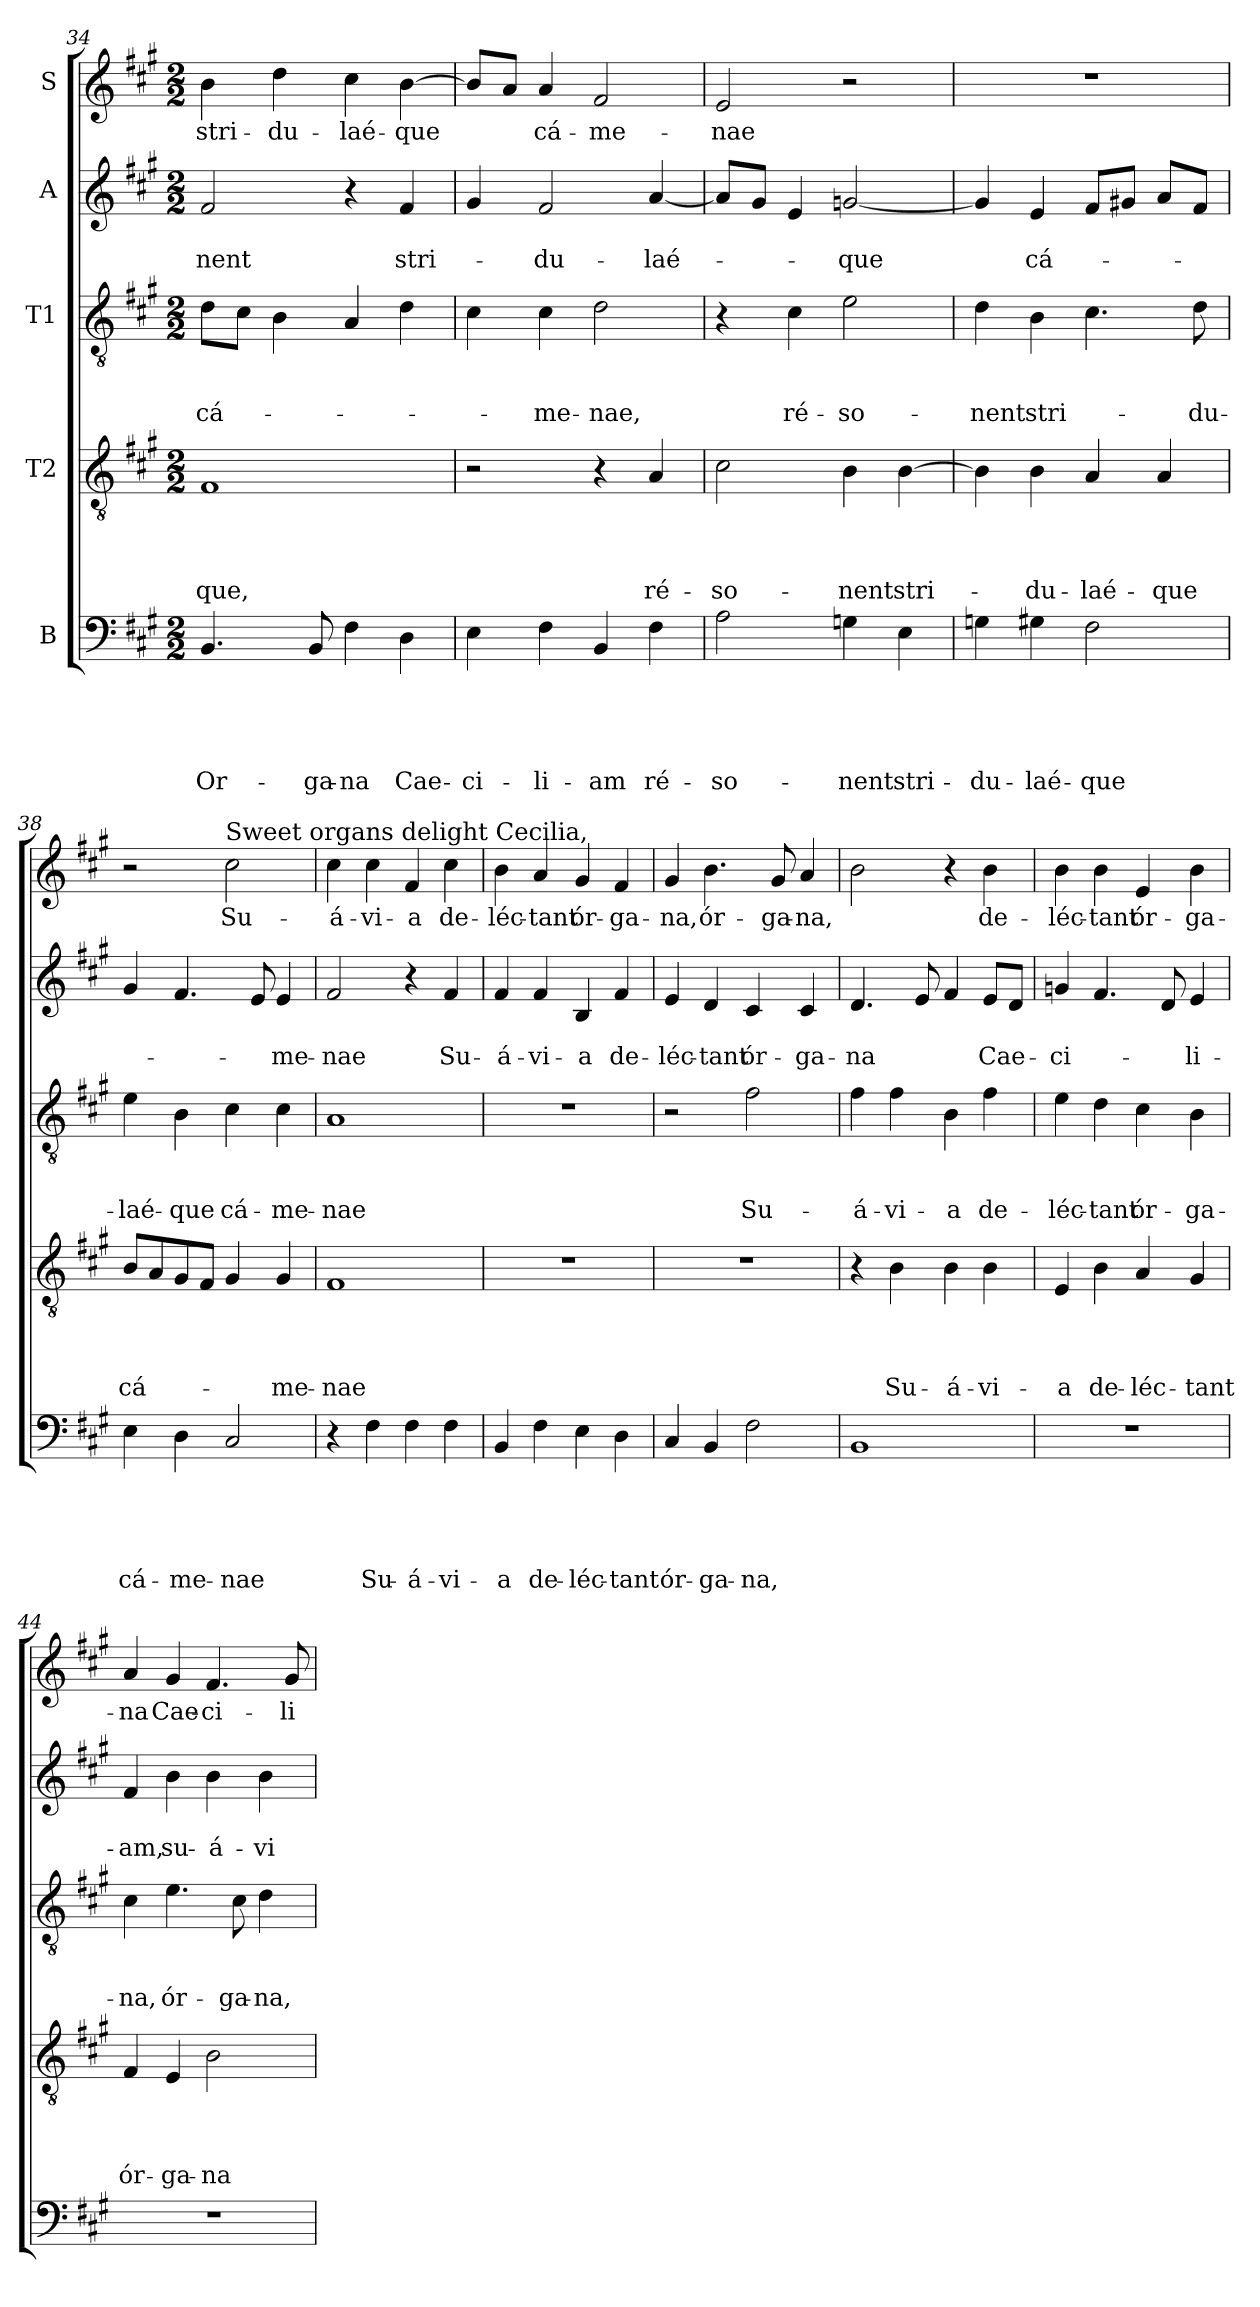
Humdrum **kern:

**kern	**text	**text	**text	**text	**text	**kern	**text	**text	**text	**text	**kern	**text	**text	**text	**kern	**text	**text	**kern	**text
*part5	*part5	*part5	*part5	*part5	*part5	*part4	*part4	*part4	*part4	*part4	*part3	*part3	*part3	*part3	*part2	*part2	*part2	*part1	*part1
*staff5	*staff5	*staff5	*staff5	*staff5	*staff5	*staff4	*staff4	*staff4	*staff4	*staff4	*staff3	*staff3	*staff3	*staff3	*staff2	*staff2	*staff2	*staff1	*staff1
*I"B	*	*	*	*	*	*I"T2	*	*	*	*	*I"T1	*	*	*	*I"A	*	*	*I"S	*
*clefF4	*	*	*	*	*	*clefGv2	*	*	*	*	*clefGv2	*	*	*	*clefG2	*	*	*clefG2	*
*k[f#c#g#]	*	*	*	*	*	*k[f#c#g#]	*	*	*	*	*k[f#c#g#]	*	*	*	*k[f#c#g#]	*	*	*k[f#c#g#]	*
*A:	*	*	*	*	*	*A:	*	*	*	*	*A:	*	*	*	*A:	*	*	*A:	*
*M2/2	*	*	*	*	*	*M2/2	*	*	*	*	*M2/2	*	*	*	*M2/2	*	*	*M2/2	*
=34	=34	=34	=34	=34	=34	=34	=34	=34	=34	=34	=34	=34	=34	=34	=34	=34	=34	=34	=34
!	!	!	!	!	!LO:LY:b	!	!	!	!	!LO:LY:b	!	!	!	!LO:LY:b	!	!	!LO:LY:b	!	!LO:LY:b
4.BB/	.	.	.	.	Or-	1F#	.	.	.	-que,	8d\L	.	.	cá-	2f#/	.	-nent	4b\	stri-
.	.	.	.	.	.	.	.	.	.	.	8c#\J	.	.	.	.	.	.	.	.
!	!	!	!	!	!	!	!	!	!	!	!	!	!	!	!	!	!	!	!LO:LY:b
.	.	.	.	.	.	.	.	.	.	.	4B\	.	.	.	.	.	.	4dd\	-du-
!	!	!	!	!	!LO:LY:b	!	!	!	!	!	!	!	!	!	!	!	!	!	!
8BB/	.	.	.	.	-ga-	.	.	.	.	.	.	.	.	.	.	.	.	.	.
!	!	!	!	!	!LO:LY:b	!	!	!	!	!	!	!	!	!	!	!	!	!	!LO:LY:b
4F#\	.	.	.	.	-na	.	.	.	.	.	4A/	.	.	.	4r	.	.	4cc#\	-laé-
!	!	!	!	!	!LO:LY:b	!	!	!	!	!	!	!	!	!	!	!	!LO:LY:b	!	!LO:LY:b
4D\	.	.	.	.	Cae-	.	.	.	.	.	4d\	.	.	.	4f#/	.	stri-	[4b\	-que
=35	=35	=35	=35	=35	=35	=35	=35	=35	=35	=35	=35	=35	=35	=35	=35	=35	=35	=35	=35
!	!	!	!	!	!LO:LY:b	!	!	!	!	!	!	!	!	!	!	!	!	!	!
4E\	.	.	.	.	-ci-	2r	.	.	.	.	4c#\	.	.	.	4g#/	.	.	8b/L]	.
.	.	.	.	.	.	.	.	.	.	.	.	.	.	.	.	.	.	8a/J	.
!	!	!	!	!	!LO:LY:b	!	!	!	!	!	!	!	!	!LO:LY:b	!	!	!LO:LY:b	!	!LO:LY:b
4F#\	.	.	.	.	-li-	.	.	.	.	.	4c#\	.	.	-me-	2f#/	.	-du-	4a/	cá-
!	!	!	!	!	!LO:LY:b	!	!	!	!	!	!	!	!	!LO:LY:b	!	!	!	!	!LO:LY:b
4BB/	.	.	.	.	-am	4r	.	.	.	.	2d\	.	.	-nae,	.	.	.	2f#/	-me-
!	!	!	!	!	!LO:LY:b	!	!	!	!	!LO:LY:b	!	!	!	!	!	!	!LO:LY:b	!	!
4F#\	.	.	.	.	ré-	4A/	.	.	.	ré-	.	.	.	.	[4a/	.	-laé-	.	.
!!LO:PB:g=z
=36	=36	=36	=36	=36	=36	=36	=36	=36	=36	=36	=36	=36	=36	=36	=36	=36	=36	=36	=36
!	!	!	!	!	!LO:LY:b	!	!	!	!	!LO:LY:b	!	!	!	!	!	!	!	!	!LO:LY:b
2A\	.	.	.	.	-so-	2c#\	.	.	.	-so-	4r	.	.	.	8a/L]	.	.	2e/	-nae
.	.	.	.	.	.	.	.	.	.	.	.	.	.	.	8g#/J	.	.	.	.
!	!	!	!	!	!	!	!	!	!	!	!	!	!	!LO:LY:b	!	!	!	!	!
.	.	.	.	.	.	.	.	.	.	.	4c#\	.	.	ré-	4e/	.	.	.	.
!	!	!	!	!	!LO:LY:b	!	!	!	!	!LO:LY:b	!	!	!	!LO:LY:b	!	!	!LO:LY:b	!	!
4Gni\	.	.	.	.	-nent	4B\	.	.	.	-nent	2e\	.	.	-so-	[2gni/	.	-que	2r	.
!	!	!	!	!	!LO:LY:b	!	!	!	!	!LO:LY:b	!	!	!	!	!	!	!	!	!
4E\	.	.	.	.	stri-	[4B\	.	.	.	stri-	.	.	.	.	.	.	.	.	.
=37	=37	=37	=37	=37	=37	=37	=37	=37	=37	=37	=37	=37	=37	=37	=37	=37	=37	=37	=37
!	!	!	!	!	!LO:LY:b	!	!	!	!	!	!	!	!	!LO:LY:b	!	!	!	!	!
4Gni\	.	.	.	.	-du-	4B\]	.	.	.	.	4d\	.	.	-nent	4g/]	.	.	1r	.
!	!	!	!	!	!LO:LY:b	!	!	!	!	!LO:LY:b	!	!	!	!LO:LY:b	!	!	!LO:LY:b	!	!
4G#\	.	.	.	.	-laé-	4B\	.	.	.	-du-	4B\	.	.	stri-	4e/	.	cá-	.	.
!	!	!	!	!	!LO:LY:b	!	!	!	!	!LO:LY:b	!	!	!	!	!	!	!	!	!
2F#\	.	.	.	.	-que	4A/	.	.	.	-laé-	4.c#\	.	.	.	8f#/L	.	.	.	.
.	.	.	.	.	.	.	.	.	.	.	.	.	.	.	8g#i/J	.	.	.	.
!	!	!	!	!	!	!	!	!	!	!LO:LY:b	!	!	!	!	!	!	!	!	!
.	.	.	.	.	.	4A/	.	.	.	-que	.	.	.	.	8a/L	.	.	.	.
!	!	!	!	!	!	!	!	!	!	!	!	!	!	!LO:LY:b	!	!	!	!	!
.	.	.	.	.	.	.	.	.	.	.	8d\	.	.	-du-	8f#/J	.	.	.	.
=38	=38	=38	=38	=38	=38	=38	=38	=38	=38	=38	=38	=38	=38	=38	=38	=38	=38	=38	=38
!	!	!	!	!	!LO:LY:b	!	!	!	!	!LO:LY:b	!	!	!	!LO:LY:b	!	!	!	!	!
4E\	.	.	.	.	cá-	8B/L	.	.	.	cá-	4e\	.	.	-laé-	4g#/	.	.	2r	.
.	.	.	.	.	.	8A/	.	.	.	.	.	.	.	.	.	.	.	.	.
!	!	!	!	!	!LO:LY:b	!	!	!	!	!	!	!	!	!LO:LY:b	!	!	!	!	!
4D\	.	.	.	.	-me-	8G#/	.	.	.	.	4B\	.	.	-que	4.f#/	.	.	.	.
.	.	.	.	.	.	8F#/J	.	.	.	.	.	.	.	.	.	.	.	.	.
!	!	!	!	!	!	!	!	!	!	!	!	!	!	!	!	!	!	!LO:TX:a:t=Sweet organs delight Cecilia,	!
!	!	!	!	!	!LO:LY:b	!	!	!	!	!	!	!	!	!LO:LY:b	!	!	!	!	!LO:LY:b
2C#/	.	.	.	.	-nae	4G#/	.	.	.	.	4c#\	.	.	cá-	.	.	.	2cc#\	Su-
.	.	.	.	.	.	.	.	.	.	.	.	.	.	.	8e/	.	.	.	.
!	!	!	!	!	!	!	!	!	!	!LO:LY:b	!	!	!	!LO:LY:b	!	!	!LO:LY:b	!	!
.	.	.	.	.	.	4G#/	.	.	.	-me-	4c#\	.	.	-me-	4e/	.	-me-	.	.
=39	=39	=39	=39	=39	=39	=39	=39	=39	=39	=39	=39	=39	=39	=39	=39	=39	=39	=39	=39
!	!	!	!	!	!	!	!	!	!	!LO:LY:b	!	!	!	!LO:LY:b	!	!	!LO:LY:b	!	!LO:LY:b
4r	.	.	.	.	.	1F#	.	.	.	-nae	1A	.	.	-nae	2f#/	.	-nae	4cc#\	-á-
!	!	!	!	!	!LO:LY:b	!	!	!	!	!	!	!	!	!	!	!	!	!	!LO:LY:b
4F#\	.	.	.	.	Su-	.	.	.	.	.	.	.	.	.	.	.	.	4cc#\	-vi-
!	!	!	!	!	!LO:LY:b	!	!	!	!	!	!	!	!	!	!	!	!	!	!LO:LY:b
4F#\	.	.	.	.	-á-	.	.	.	.	.	.	.	.	.	4r	.	.	4f#/	-a
!	!	!	!	!	!LO:LY:b	!	!	!	!	!	!	!	!	!	!	!	!LO:LY:b	!	!LO:LY:b
4F#\	.	.	.	.	-vi-	.	.	.	.	.	.	.	.	.	4f#/	.	Su-	4cc#\	de-
=40	=40	=40	=40	=40	=40	=40	=40	=40	=40	=40	=40	=40	=40	=40	=40	=40	=40	=40	=40
!	!	!	!	!	!LO:LY:b	!	!	!	!	!	!	!	!	!	!	!	!LO:LY:b	!	!LO:LY:b
4BB/	.	.	.	.	-a	1r	.	.	.	.	1r	.	.	.	4f#/	.	-á-	4b\	-léc-
!	!	!	!	!	!LO:LY:b	!	!	!	!	!	!	!	!	!	!	!	!LO:LY:b	!	!LO:LY:b
4F#\	.	.	.	.	de-	.	.	.	.	.	.	.	.	.	4f#/	.	-vi-	4a/	-tant
!	!	!	!	!	!LO:LY:b	!	!	!	!	!	!	!	!	!	!	!	!LO:LY:b	!	!LO:LY:b
4E\	.	.	.	.	-léc-	.	.	.	.	.	.	.	.	.	4B/	.	-a	4g#/	ór-
!	!	!	!	!	!LO:LY:b	!	!	!	!	!	!	!	!	!	!	!	!LO:LY:b	!	!LO:LY:b
4D\	.	.	.	.	-tant	.	.	.	.	.	.	.	.	.	4f#/	.	de-	4f#/	-ga-
!!LO:LB:g=z
=41	=41	=41	=41	=41	=41	=41	=41	=41	=41	=41	=41	=41	=41	=41	=41	=41	=41	=41	=41
!	!	!	!	!	!LO:LY:b	!	!	!	!	!	!	!	!	!	!	!	!LO:LY:b	!	!LO:LY:b
4C#/	.	.	.	.	ór-	1r	.	.	.	.	2r	.	.	.	4e/	.	-léc-	4g#/	-na,
!	!	!	!	!	!LO:LY:b	!	!	!	!	!	!	!	!	!	!	!	!LO:LY:b	!	!LO:LY:b
4BB/	.	.	.	.	-ga-	.	.	.	.	.	.	.	.	.	4d/	.	-tant	4.b\	ór-
!	!	!	!	!	!LO:LY:b	!	!	!	!	!	!	!	!	!LO:LY:b	!	!	!LO:LY:b	!	!
2F#\	.	.	.	.	-na,	.	.	.	.	.	2f#\	.	.	Su-	4c#/	.	ór-	.	.
!	!	!	!	!	!	!	!	!	!	!	!	!	!	!	!	!	!	!	!LO:LY:b
.	.	.	.	.	.	.	.	.	.	.	.	.	.	.	.	.	.	8g#/	-ga-
!	!	!	!	!	!	!	!	!	!	!	!	!	!	!	!	!	!LO:LY:b	!	!LO:LY:b
.	.	.	.	.	.	.	.	.	.	.	.	.	.	.	4c#/	.	-ga-	4a/	-na,
=42	=42	=42	=42	=42	=42	=42	=42	=42	=42	=42	=42	=42	=42	=42	=42	=42	=42	=42	=42
!	!	!	!	!	!	!	!	!	!	!	!	!	!	!LO:LY:b	!	!	!LO:LY:b	!	!
1BB	.	.	.	.	.	4r	.	.	.	.	4f#\	.	.	-á-	4.d/	.	-na	2b\	.
!	!	!	!	!	!	!	!	!	!	!LO:LY:b	!	!	!	!LO:LY:b	!	!	!	!	!
.	.	.	.	.	.	4B\	.	.	.	Su-	4f#\	.	.	-vi-	.	.	.	.	.
.	.	.	.	.	.	.	.	.	.	.	.	.	.	.	8e/	.	.	.	.
!	!	!	!	!	!	!	!	!	!	!LO:LY:b	!	!	!	!LO:LY:b	!	!	!	!	!
.	.	.	.	.	.	4B\	.	.	.	-á-	4B\	.	.	-a	4f#/	.	.	4r	.
!	!	!	!	!	!	!	!	!	!	!LO:LY:b	!	!	!	!LO:LY:b	!	!	!LO:LY:b	!	!LO:LY:b
.	.	.	.	.	.	4B\	.	.	.	-vi-	4f#\	.	.	de-	8e/L	.	Cae-	4b\	de-
.	.	.	.	.	.	.	.	.	.	.	.	.	.	.	8d/J	.	.	.	.
=43	=43	=43	=43	=43	=43	=43	=43	=43	=43	=43	=43	=43	=43	=43	=43	=43	=43	=43	=43
!	!	!	!	!	!	!	!	!	!	!LO:LY:b	!	!	!	!LO:LY:b	!	!	!LO:LY:b	!	!LO:LY:b
1r	.	.	.	.	.	4E/	.	.	.	-a	4e\	.	.	-léc-	4gni/	.	-ci-	4b\	-léc-
!	!	!	!	!	!	!	!	!	!	!LO:LY:b	!	!	!	!LO:LY:b	!	!	!	!	!LO:LY:b
.	.	.	.	.	.	4B\	.	.	.	de-	4d\	.	.	-tant	4.f#/	.	.	4b\	-tant
!	!	!	!	!	!	!	!	!	!	!LO:LY:b	!	!	!	!LO:LY:b	!	!	!	!	!LO:LY:b
.	.	.	.	.	.	4A/	.	.	.	-léc-	4c#\	.	.	ór-	.	.	.	4e/	ór-
.	.	.	.	.	.	.	.	.	.	.	.	.	.	.	8d/	.	.	.	.
!	!	!	!	!	!	!	!	!	!	!LO:LY:b	!	!	!	!LO:LY:b	!	!	!LO:LY:b	!	!LO:LY:b
.	.	.	.	.	.	4G#/	.	.	.	-tant	4B\	.	.	-ga-	4e/	.	-li-	4b\	-ga-
=44	=44	=44	=44	=44	=44	=44	=44	=44	=44	=44	=44	=44	=44	=44	=44	=44	=44	=44	=44
!	!	!	!	!	!	!	!	!	!	!LO:LY:b	!	!	!	!LO:LY:b	!	!	!LO:LY:b	!	!LO:LY:b
1r	.	.	.	.	.	4F#/	.	.	.	ór-	4c#\	.	.	-na,	4f#/	.	-am,	4a/	-na
!	!	!	!	!	!	!	!	!	!	!LO:LY:b	!	!	!	!LO:LY:b	!	!	!LO:LY:b	!	!LO:LY:b
.	.	.	.	.	.	4E/	.	.	.	-ga-	4.e\	.	.	ór-	4b\	.	su-	4g#/	Cae-
!	!	!	!	!	!	!	!	!	!	!LO:LY:b	!	!	!	!	!	!	!LO:LY:b	!	!LO:LY:b
.	.	.	.	.	.	2B\	.	.	.	-na	.	.	.	.	4b\	.	-á-	4.f#/	-ci-
!	!	!	!	!	!	!	!	!	!	!	!	!	!	!LO:LY:b	!	!	!	!	!
.	.	.	.	.	.	.	.	.	.	.	8c#\	.	.	-ga-	.	.	.	.	.
!	!	!	!	!	!	!	!	!	!	!	!	!	!	!LO:LY:b	!	!	!LO:LY:b	!	!
.	.	.	.	.	.	.	.	.	.	.	4d\	.	.	-na,	4b\	.	-vi-	.	.
!	!	!	!	!	!	!	!	!	!	!	!	!	!	!	!	!	!	!	!LO:LY:b
.	.	.	.	.	.	.	.	.	.	.	.	.	.	.	.	.	.	8g#/	-li-
=	=	=	=	=	=	=	=	=	=	=	=	=	=	=	=	=	=	=	=
*-	*-	*-	*-	*-	*-	*-	*-	*-	*-	*-	*-	*-	*-	*-	*-	*-	*-	*-	*-
